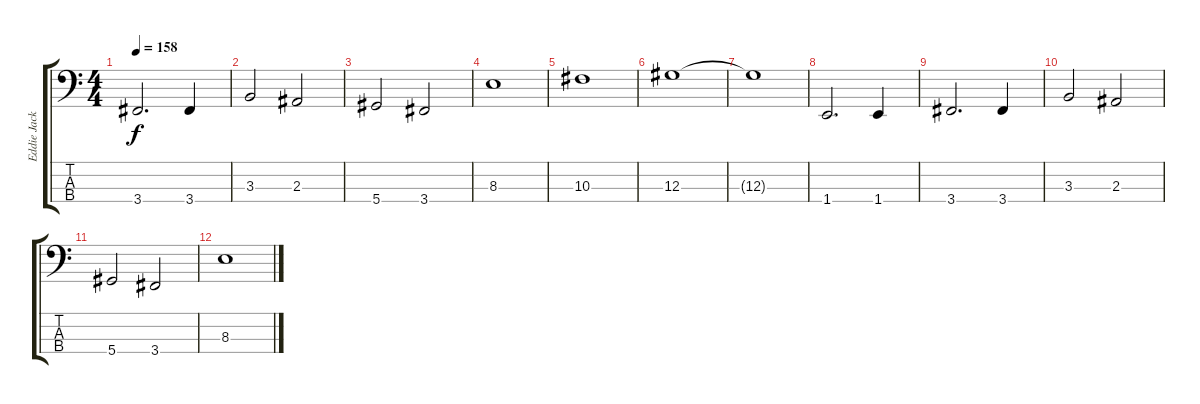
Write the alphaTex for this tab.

\track ("Eddie Jackson" "Eddie Jack") {instrument electricbassfinger}
\staff {score tabs}
\tuning (Gb2 Db2 Ab1 Eb1) {hide}
\ts (4 4)
\tempo 158
\clef f4
\ks c
3.4.2{d dy f} 3.4.4 |
3.3.2 2.3.2 |
5.4.2 3.4.2 |
8.3.1 |
10.3.1 |
12.3.1 |
12.3{t}.1 |
1.4.2{d} 1.4.4 |
3.4.2{d} 3.4.4 |
3.3.2 2.3.2 |
5.4.2 3.4.2 |
8.3.1
